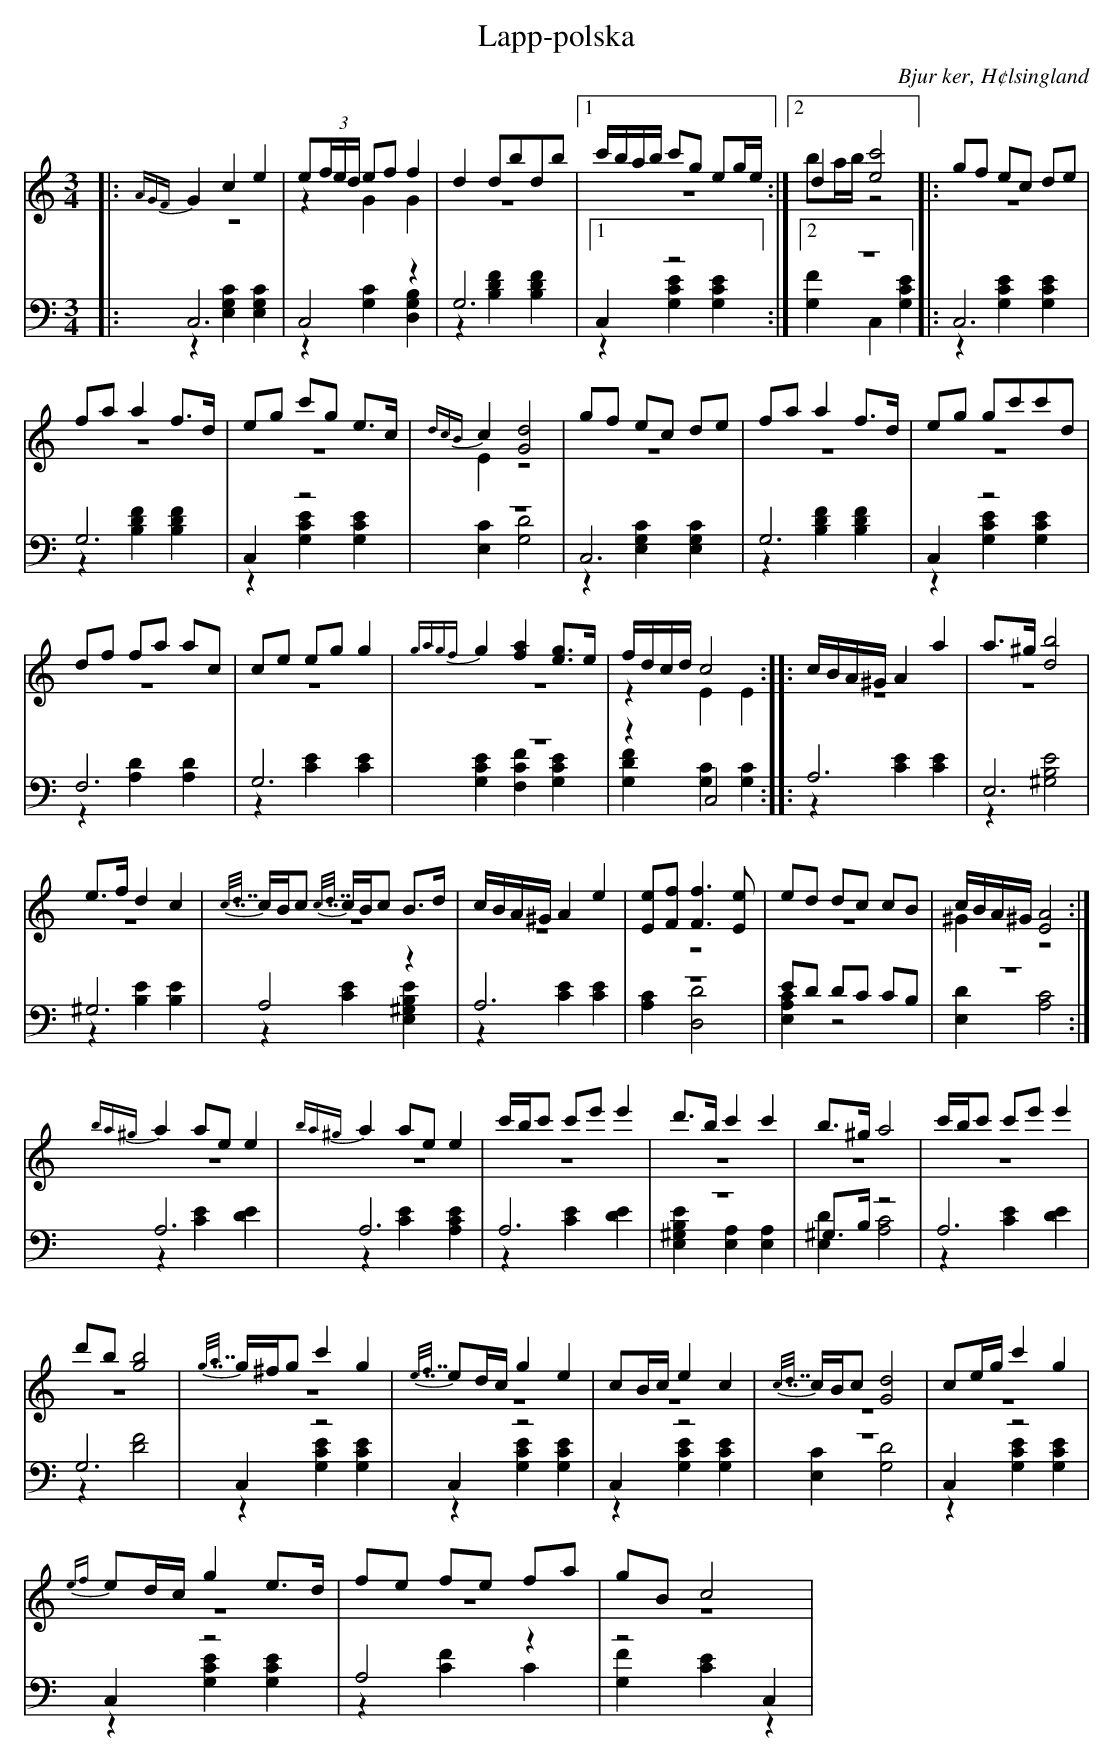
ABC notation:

X:1
T: Lapp-polska
O: Bjur ker, H¢lsingland
M: 3/4
L: 1/8
K: C
V:1
V:2 merge
V:3
V:4 merge
V:1
|:{A4/3G4/3F4/3}G2 c2 e2|e(3f/e/d/ ef f2|d2 dbdb|1 c'/b/a/b/ c'g eg/e/:|2 d2 [e4c'4]|:gf ec de|
fa a2 f>d|eg c'g e>c|{d4/3c4/3B4/3}c2 [G4d4]|gf ec de|fa a2 f>d|eg gc'c'd|
df fa ac|ce eg g2|{g8/5a8/5g8/5f8/5}g2 [f2a2] [eg]>e|f/d/c/d/  c4::c/B/A/^G/ A2 a2|a>^g [d4b4]|
e>f d2 c2|{c7/8d7/8}c/B/c {c7/8d7/8}c/B/c B>d|c/B/A/^G/ A2 e2|[Ee][Ff] [F3f3] [Ee] |ed dc cB|c/B/A/^G/ [E4A4]:|
{ba^g}a2 ae e2|{ba^g}a2 ae e2|c'/b/c' c'e' e'2  |d'>b c'2 c'2|b>^g a4|c'/b/c' c'e' e'2|
d'b [g4b4]|{g7/8a7/8}g/^f/g c'2 g2|{e7/8f7/8}ed/c/ g2 e2|cB/c/ e2 c2|{c7/8d7/8}c/B/c [G4d4]|ce/g/ c'2 g2|
{ef}ed/c/ g2 e>d|fe fe fa|gB c4|
V:2
|:z6|z2 G2 G2|z6|1 z6:|2 ba/b/ z4|:z6|
z6|z6|E2 z4|z6|z6|z6|
z6|z6|z6|z2 E2 E2:||:z6|z6|
z6|z6|z6|z6|z6|^G2 z4:|
|z6|z6|z6|z6|z6|z6|
z6|z6|z6|z6|z6|z6|
z6|z6|z6|
V:3  clef=bass
|:C,6|C,4 z2|G,6|1 C,2 z4:|2 z6|:C,6|
G,6|C,2 z4|z6|C,6|G,6|C,2 z4|
F,6|G,6|z6|z2 C,4::A,6|E,6|
^G,6|A,4 z2|A,6|z6|ED DC CB,|z6:|
A,6|A,6|A,6|z6|^G,>B, z4|A,6|
G,6|C,2 z4|C,2 z4|C,2 z4|z6|C,2 z4|
C,2 z4|A,4 z2|z4 C,2|
V:4  clef=bass
|:z2 [E,2G,2C2] [E,2G,2C2]|z2 [G,2C2] [D,2G,2B,2]|z2 [B,2D2F2] [B,2D2F2]|1 z2 [G,2C2E2] [G,2C2E2]:|2 [G,2F2] C,2 [G,2C2E2]|:z2 [G,2C2E2] [G,2C2E2]|z2 [B,2D2F2] [B,2D2F2]|z2 [G,2C2E2] [G,2C2E2]|[E,2C2] [G,4D4]|z2 [E,2G,2C2] [E,2G,2C2]|z2 [B,2D2F2] [B,2D2F2]| z2 [G,2C2E2] [G,2C2E2]|
z2 [A,2D2] [A,2D2]|z2 [C2E2] [C2E2]|[G,2C2E2] [F,2C2F2] [G,2C2E2] |[G,2D2F2] [G,2C2] [G,2C2]::z2 [C2E2] [C2E2]|z2 [^G,4B,4E4]|
z2 [B,2E2] [B,2E2]|z2 [C2E2] [E,2^G,2B,2E2]|z2 [C2E2] [C2E2]|[A,2C2] [D,4D4]|[E,2A,2C2] z4|[E,2D2] [A,4C4]:|
z2 [C2E2] [D2E2]|z2 [C2E2] [A,2C2E2]|z2 [C2E2] [D2E2]|[E,2^G,2B,2E2] [A,2E,2] [A,2E,2]|[E,2D2] [A,4C4]|z2 [C2E2] [D2E2]|
z2 [D4F4]|z2 [G,2C2E2] [G,2C2E2]|z2 [G,2C2E2] [G,2C2E2]|z2 [G,2C2E2] [G,2C2E2]|[E,2C2] [G,4D4]|z2 [G,2C2E2] [G,2C2E2]|
z2 [G,2C2E2] [G,2C2E2]|z2 [C2F2] C2|[G,2F2] [C2E2] z2|
